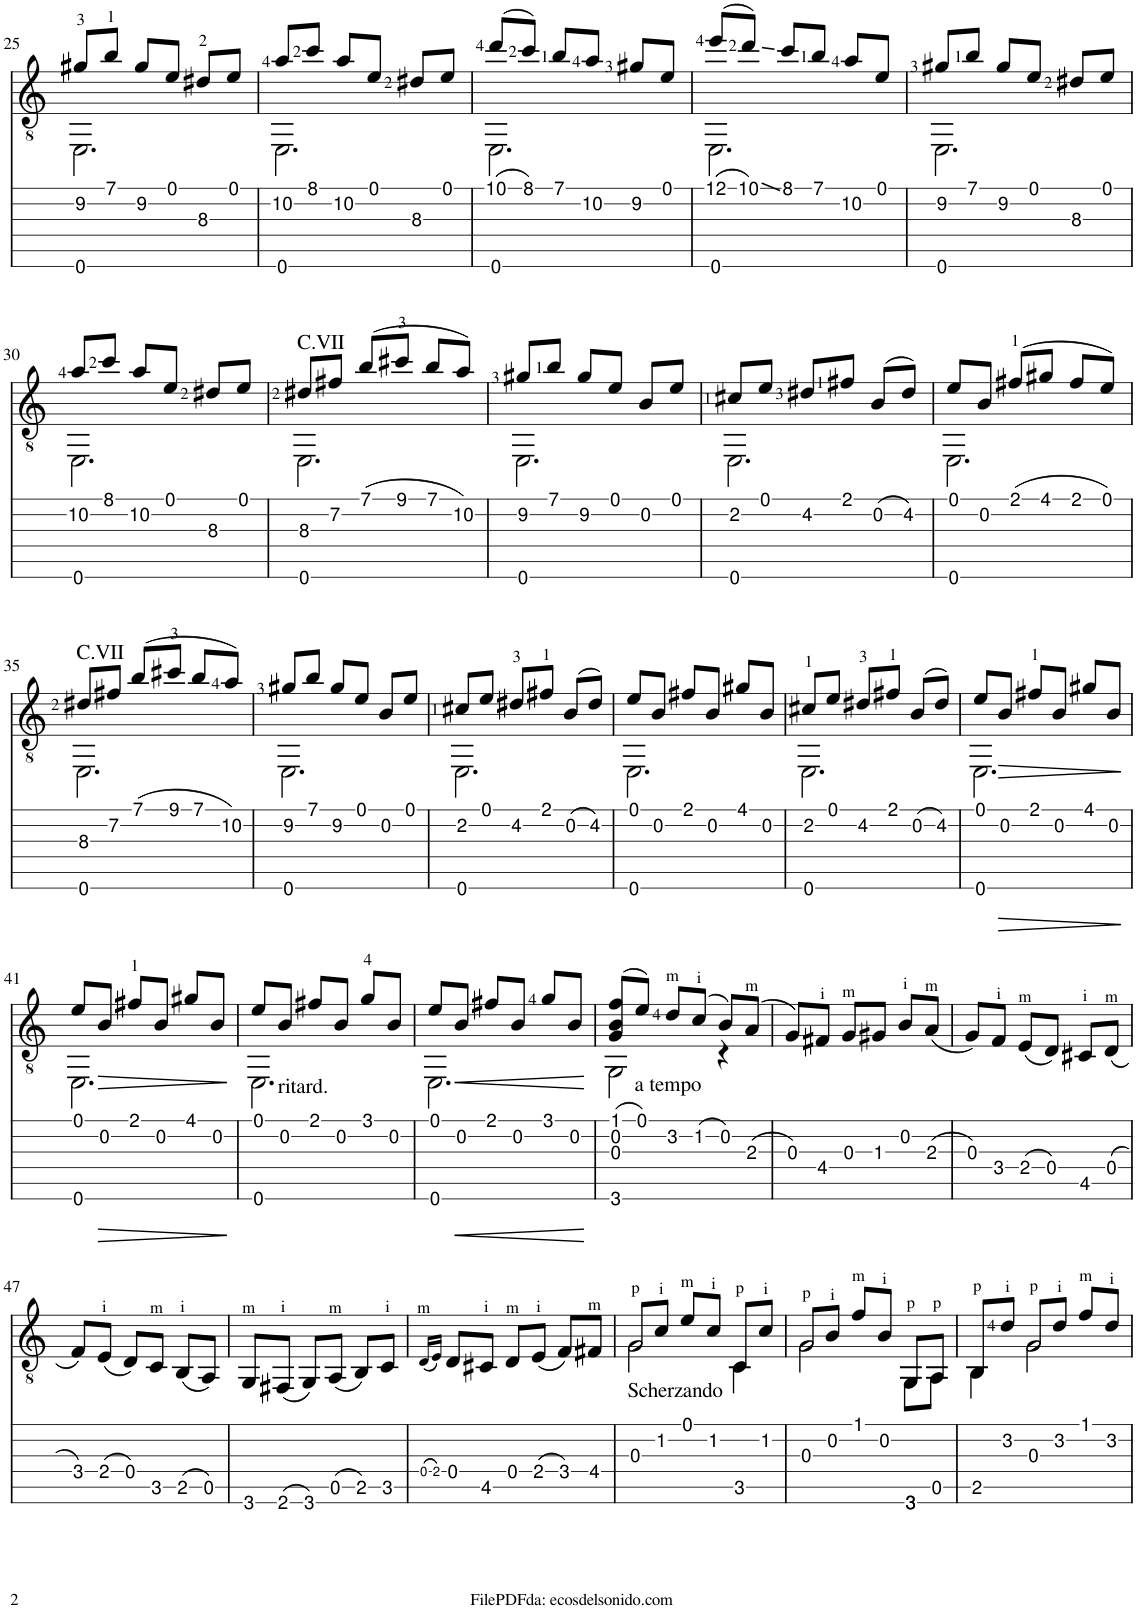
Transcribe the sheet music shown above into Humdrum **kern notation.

**kern	**kern	**dynam
*part1	*part1	*part1
*staff2	*staff1	*staff1/2
*I"Guitar	*	*
*I'Guit.	*	*
!!LO:PB:g=z
*	*clefGv2	*
*k[]	*k[]	*
*M3/4	*M3/4	*
=25	=25	=25
*^	*^	*
8g#L	2.EE	8g#X/L	2.EE\	.
8bJ	.	8b/J	.	.
8g#L	.	8g#/L	.	.
8eJ	.	8e/J	.	.
8d#L	.	8d#X/L	.	.
8eJ	.	8e/J	.	.
=26	=26	=26	=26	=26
8aL	2.EE	8a/L	2.EE\	.
8ccJ	.	8cc/J	.	.
8aL	.	8a/L	.	.
8eJ	.	8e/J	.	.
8d#L	.	8d#X/L	.	.
8eJ	.	8e/J	.	.
=27	=27	=27	=27	=27
8ddL	2.EE	(8dd/L	2.EE\	.
8ccJ	.	8cc/J)	.	.
8bL	.	8b/L	.	.
8aJ	.	8a/J	.	.
8g#L	.	8g#X/L	.	.
8eJ	.	8e/J	.	.
=28	=28	=28	=28	=28
8eeL	2.EE	(8ee/L	2.EE\	.
8ddJ	.	8dd/J)	.	.
8ccL	.	8cc/L	.	.
8bJ	.	8b/J	.	.
8aL	.	8a/L	.	.
8eJ	.	8e/J	.	.
=29	=29	=29	=29	=29
8g#XL	2.EE	8g#X/L	2.EE\	.
8bJ	.	8b/J	.	.
8g#L	.	8g#/L	.	.
8eJ	.	8e/J	.	.
8d#XL	.	8d#X/L	.	.
8eJ	.	8e/J	.	.
!!LO:LB:g=z	!!
=30	=30	=30	=30	=30
8aL	2.EE	8a/L	2.EE\	.
8ccJ	.	8cc/J	.	.
8aL	.	8a/L	.	.
8eJ	.	8e/J	.	.
8d#XL	.	8d#X/L	.	.
8eJ	.	8e/J	.	.
=31	=31	=31	=31	=31
!	!	!LO:TX:a:t=C.VII	!	!
8d#L	2.EE	8d#X/L	2.EE\	.
8f#J	.	8f#X/J	.	.
8bL	.	(8b/L	.	.
8cc#J	.	8cc#X/J	.	.
8bL	.	8b/L	.	.
8aJ	.	8a/J)	.	.
=32	=32	=32	=32	=32
8g#L	2.EE	8g#X/L	2.EE\	.
8bJ	.	8b/J	.	.
8g#L	.	8g#/L	.	.
8eJ	.	8e/J	.	.
8BL	.	8B/L	.	.
8eJ	.	8e/J	.	.
=33	=33	=33	=33	=33
8c#L	2.EE	8c#X/L	2.EE\	.
8eJ	.	8e/J	.	.
8d#L	.	8d#X/L	.	.
8f#J	.	8f#X/J	.	.
8BL	.	(8B/L	.	.
8d#J	.	8d#/J)	.	.
=34	=34	=34	=34	=34
8eL	2.EE	8e/L	2.EE\	.
8BJ	.	8B/J	.	.
8f#L	.	(8f#X/L	.	.
8g#J	.	8g#X/J	.	.
8f#L	.	8f#/L	.	.
8eJ	.	8e/J)	.	.
!!LO:LB:g=z	!!
=35	=35	=35	=35	=35
!	!	!LO:TX:a:t=C.VII	!	!
8d#L	2.EE	8d#X/L	2.EE\	.
8f#J	.	8f#X/J	.	.
8bL	.	(8b/L	.	.
8cc#J	.	8cc#X/J	.	.
8bL	.	8b/L	.	.
8aJ	.	8a/J)	.	.
=36	=36	=36	=36	=36
8g#L	2.EE	8g#X/L	2.EE\	.
8bJ	.	8b/J	.	.
8g#L	.	8g#/L	.	.
8eJ	.	8e/J	.	.
8BL	.	8B/L	.	.
8eJ	.	8e/J	.	.
=37	=37	=37	=37	=37
8c#L	2.EE	8c#X/L	2.EE\	.
8eJ	.	8e/J	.	.
8d#L	.	8d#X/L	.	.
8f#J	.	8f#X/J	.	.
8BL	.	(8B/L	.	.
8d#J	.	8d#/J)	.	.
=38	=38	=38	=38	=38
8eL	2.EE	8e/L	2.EE\	.
8BJ	.	8B/J	.	.
8f#L	.	8f#X/L	.	.
8BJ	.	8B/J	.	.
8g#L	.	8g#X/L	.	.
8BJ	.	8B/J	.	.
=39	=39	=39	=39	=39
8c#L	2.EE	8c#X/L	2.EE\	.
8eJ	.	8e/J	.	.
8d#L	.	8d#X/L	.	.
8f#J	.	8f#X/J	.	.
8BL	.	(8B/L	.	.
8d#J	.	8d#/J)	.	.
=40	=40	=40	=40	=40
8eL	2.EE	8e/L	2.EE\	.
!	!	!	!	!LO:HP:b
8BJ	.	8B/J	.	>
8f#L	.	8f#X/L	.	.
8BJ	.	8B/J	.	.
8g#L	.	8g#X/L	.	.
8BJ	.	8B/J	.	.
*v	*v	*	*	*
*	*v	*v	*
.	.	]
!!LO:LB:g=z
=41	=41	=41
*^	*^	*
8eL	2.EE	8e/L	2.EE\	.
!	!	!	!	!LO:HP:b
8BJ	.	8B/J	.	>
8f#L	.	8f#X/L	.	.
8BJ	.	8B/J	.	.
8g#L	.	8g#X/L	.	.
8BJ	.	8B/J	.	.
*v	*v	*	*	*
*	*v	*v	*
.	.	]
=42	=42	=42
*^	*^	*
8eL	2.EE	8e/L	2.EE\	.
!LO:TX:a:t=ritard.	!	!	!	!
8BJ	.	8B/J	.	.
8f#L	.	8f#X/L	.	.
8BJ	.	8B/J	.	.
8gL	.	8g/L	.	.
8BJ	.	8B/J	.	.
=43	=43	=43	=43	=43
8eL	2.EE	8e/L	2.EE\	.
!	!	!	!	!LO:HP:b
8BJ	.	8B/J	.	<
8f#XL	.	8f#X/L	.	.
8BJ	.	8B/J	.	.
8gL	.	8g/L	.	.
8BJ	.	8B/J	.	.
*v	*v	*	*	*
*	*v	*v	*
.	.	[
=44	=44	=44
*^	*^	*
8G\ 8B\ 8f\L	2GG	(8G/ 8B/ 8f/L	2GG\	.
!LO:TX:a:t=a tempo	!	!	!	!
8eJ	.	8e/J)	.	.
8dL	.	8d/L	.	.
8cJ	.	(8c/J	.	.
8BL	4r	8B/L)	4r	.
8AJ	.	(8A/J	.	.
*v	*v	*	*	*
*	*v	*v	*
=45	=45	=45
8GL	8G/L)	.
8F#J	8F#X/J	.
8GL	8G/L	.
8G#J	8G#X/J	.
8BL	8B/L	.
8AJ	(8A/J	.
=46	=46	=46
8GL	8G/L)	.
8FJ	8F/J	.
8EL	(8E/L	.
8DJ	8D/J)	.
8C#L	8C#X/L	.
8DJ	(8D/J	.
!!LO:LB:g=z
=47	=47	=47
8FL	8F/L)	.
8EJ	(8E/J	.
8DL	8D/L)	.
8CJ	8C/J	.
8BBL	(8BB/L	.
8AAJ	8AA/J)	.
=48	=48	=48
8GGL	8GG/L	.
8FF#J	(8FF#X/J	.
8GGL	8GG/L)	.
8AAJ	(8AA/J	.
8BBL	8BB/L)	.
8CJ	8C/J	.
=49	=49	=49
qD	(16qD/LL	.
qE	16qE/JJ)	.
8DL	8D/L	.
8C#J	8C#X/J	.
8DL	8D/L	.
8EJ	(8E/J	.
8FL	8F/L)	.
8F#J	8F#X/J	.
=50	=50	=50
!LO:TX:a:t=Scherzando	!	!
!LO:N:head=open	!LO:N:head=open	!
*^	*^	*
8GL	2G	8G/L	2G\	.
8cJ	.	8c/J	.	.
8eL	.	8e/L	.	.
8cJ	.	8c/J	.	.
8CL	4C	8C/L	4C\	.
8cJ	.	8c/J	.	.
=51	=51	=51	=51	=51
!LO:N:head=open	!	!LO:N:head=open	!	!
8GL	2G	8G/L	2G\	.
8BJ	.	8B/J	.	.
8fL	.	8f/L	.	.
8BJ	.	8B/J	.	.
8GGL	8GGL	8GG/L	8GG\L	.
8AAJ	8AAJ	8AA/J	8AA\J	.
=52	=52	=52	=52	=52
8BBL	4BB	8BB/L	4BB\	.
8dJ	.	8d/J	.	.
!LO:N:head=open	!	!LO:N:head=open	!	!
8GL	2G	8G/L	2G\	.
8dJ	.	8d/J	.	.
8fL	.	8f/L	.	.
8dJ	.	8d/J	.	.
*v	*v	*	*	*
*	*v	*v	*
=	=	=
*-	*-	*-
